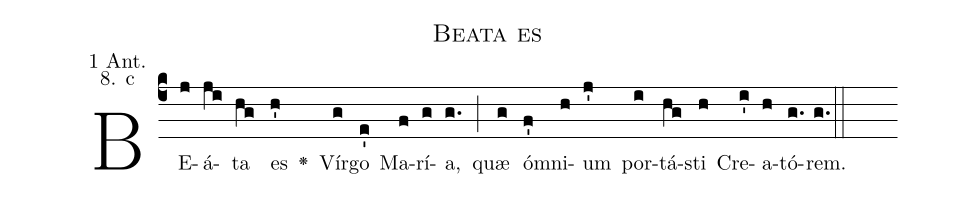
name: Beata es;
office-part: 1 Antiphon;
mode: 8c;
annotation: 1 Ant.;
annotation: 8. c;
def-m1:}{\greseteolcustos{manual}{;
def-m2:\ifx\breakbeforeEuouae\undefined\else;
def-m3:\fi}\ifx\noeuouae\undefined\def\noeuouae{F}\fi\if\noeuouae F{;
def-m4:}\fi;
%%
% The syntax in this part is called gabc. Please refer to http://home.gna.org/gregorio/gabc/#basis

(c4)BE(j)á(ji)ta(hg) es(h') <v>\greheightstar</v>() Vír(g)go(e') Ma(f)rí(g)a,(g.) (;)
quæ(g) óm(f')ni(h)um(j') por(i)tá(hg)sti(h) Cre(i')a(h)tó(g.[em1])rem.(g.) (::[em2]z[em3])

E(j) u(j) o(h) u(j) a(k) e.(j.) (::[em4])
